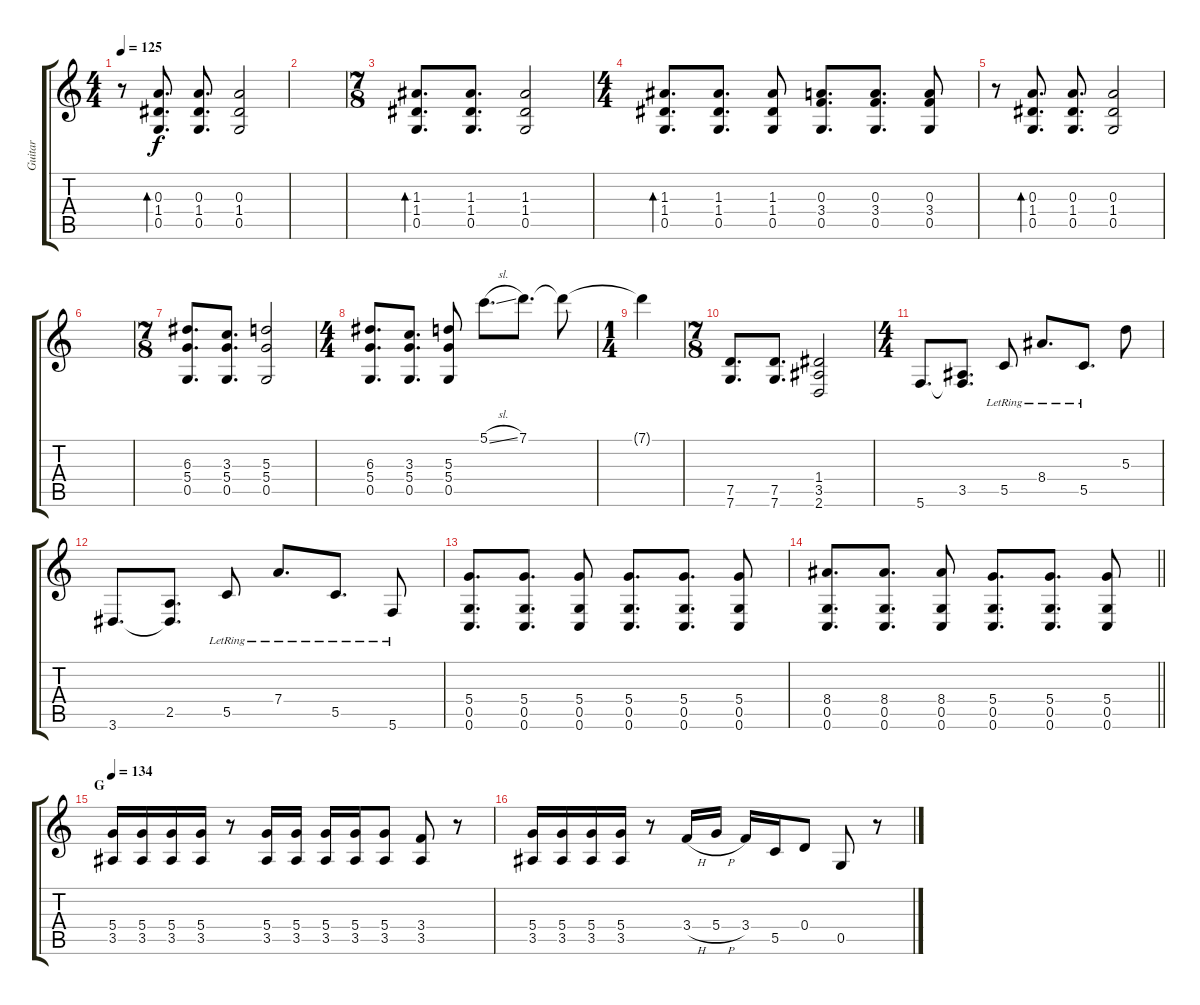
\track ("Guitar" "Guitar") {instrument electricguitarmuted}
\staff {score tabs}
\tuning (G4 E4 A3 D3 G2 C2) {hide}
\ts (4 4)
\tempo 125
\clef g2
\ks c
r.8{dy f} (0.3 1.4 0.5).8{d bd 240} (0.3 1.4 0.5).8{d} (0.3 1.4 0.5).2 |
|
\ts (7 8)
(1.3 1.4 0.5).8{d bd 240} (1.3 1.4 0.5).8{d} (1.3 1.4 0.5).2 |
\ts (4 4)
(1.3 1.4 0.5).8{d bd 240} (1.3 1.4 0.5).8{d} (1.3 1.4 0.5).8 (0.3 3.4 0.5).8{d} (0.3 3.4 0.5).8{d} (0.3 3.4 0.5).8 |
r.8 (0.3 1.4 0.5).8{d bd 240} (0.3 1.4 0.5).8{d} (0.3 1.4 0.5).2 |
|
\ts (7 8)
(6.3 5.4 0.5).8{d} (3.3 5.4 0.5).8{d} (5.3 5.4 0.5).2 |
\ts (4 4)
(6.3 5.4 0.5).8{d} (3.3 5.4 0.5).8{d} (5.3 5.4 0.5).8 5.1{sl}.8{d} 7.1.8{d} 7.1{t}.8 |
\ts (1 4)
7.1{t}.4 |
\ts (7 8)
(7.5 7.6).8{d} (7.5 7.6).8{d} (1.4 3.5 2.6).2 |
\ts (4 4)
5.6.8{d instrument acousticguitarsteel} (3.5 5.6{t}).8{d} 5.5{lr}.8 8.4{lr}.8{d} 5.5{lr}.8{d} 5.3.8 |
3.6.8{d} (2.5 3.6{t}).8{d} 5.5{lr}.8 7.4{lr}.8{d} 5.5{lr}.8{d} 5.6{lr}.8 |
(5.4 0.5 0.6).8{d instrument overdrivenguitar} (5.4 0.5 0.6).8{d} (5.4 0.5 0.6).8 (5.4 0.5 0.6).8{d} (5.4 0.5 0.6).8{d} (5.4 0.5 0.6).8 |
\barLineRight lightlight
(8.4 0.5 0.6).8{d} (8.4 0.5 0.6).8{d} (8.4 0.5 0.6).8 (5.4 0.5 0.6).8{d} (5.4 0.5 0.6).8{d} (5.4 0.5 0.6).8 |
\section ("" "G")
\tempo 134
(5.4 3.5).16 (5.4 3.5).16 (5.4 3.5).16 (5.4 3.5).16 r.8 (5.4 3.5).16 (5.4 3.5).16 (5.4 3.5).16 (5.4 3.5).16 (5.4 3.5).8 (3.4 3.5).8 r.8 |
(5.4 3.5).16 (5.4 3.5).16 (5.4 3.5).16 (5.4 3.5).16 r.8 3.4{h}.16 5.4{h}.16 3.4.16 5.5.16 0.4.8 0.5.8 r.8
